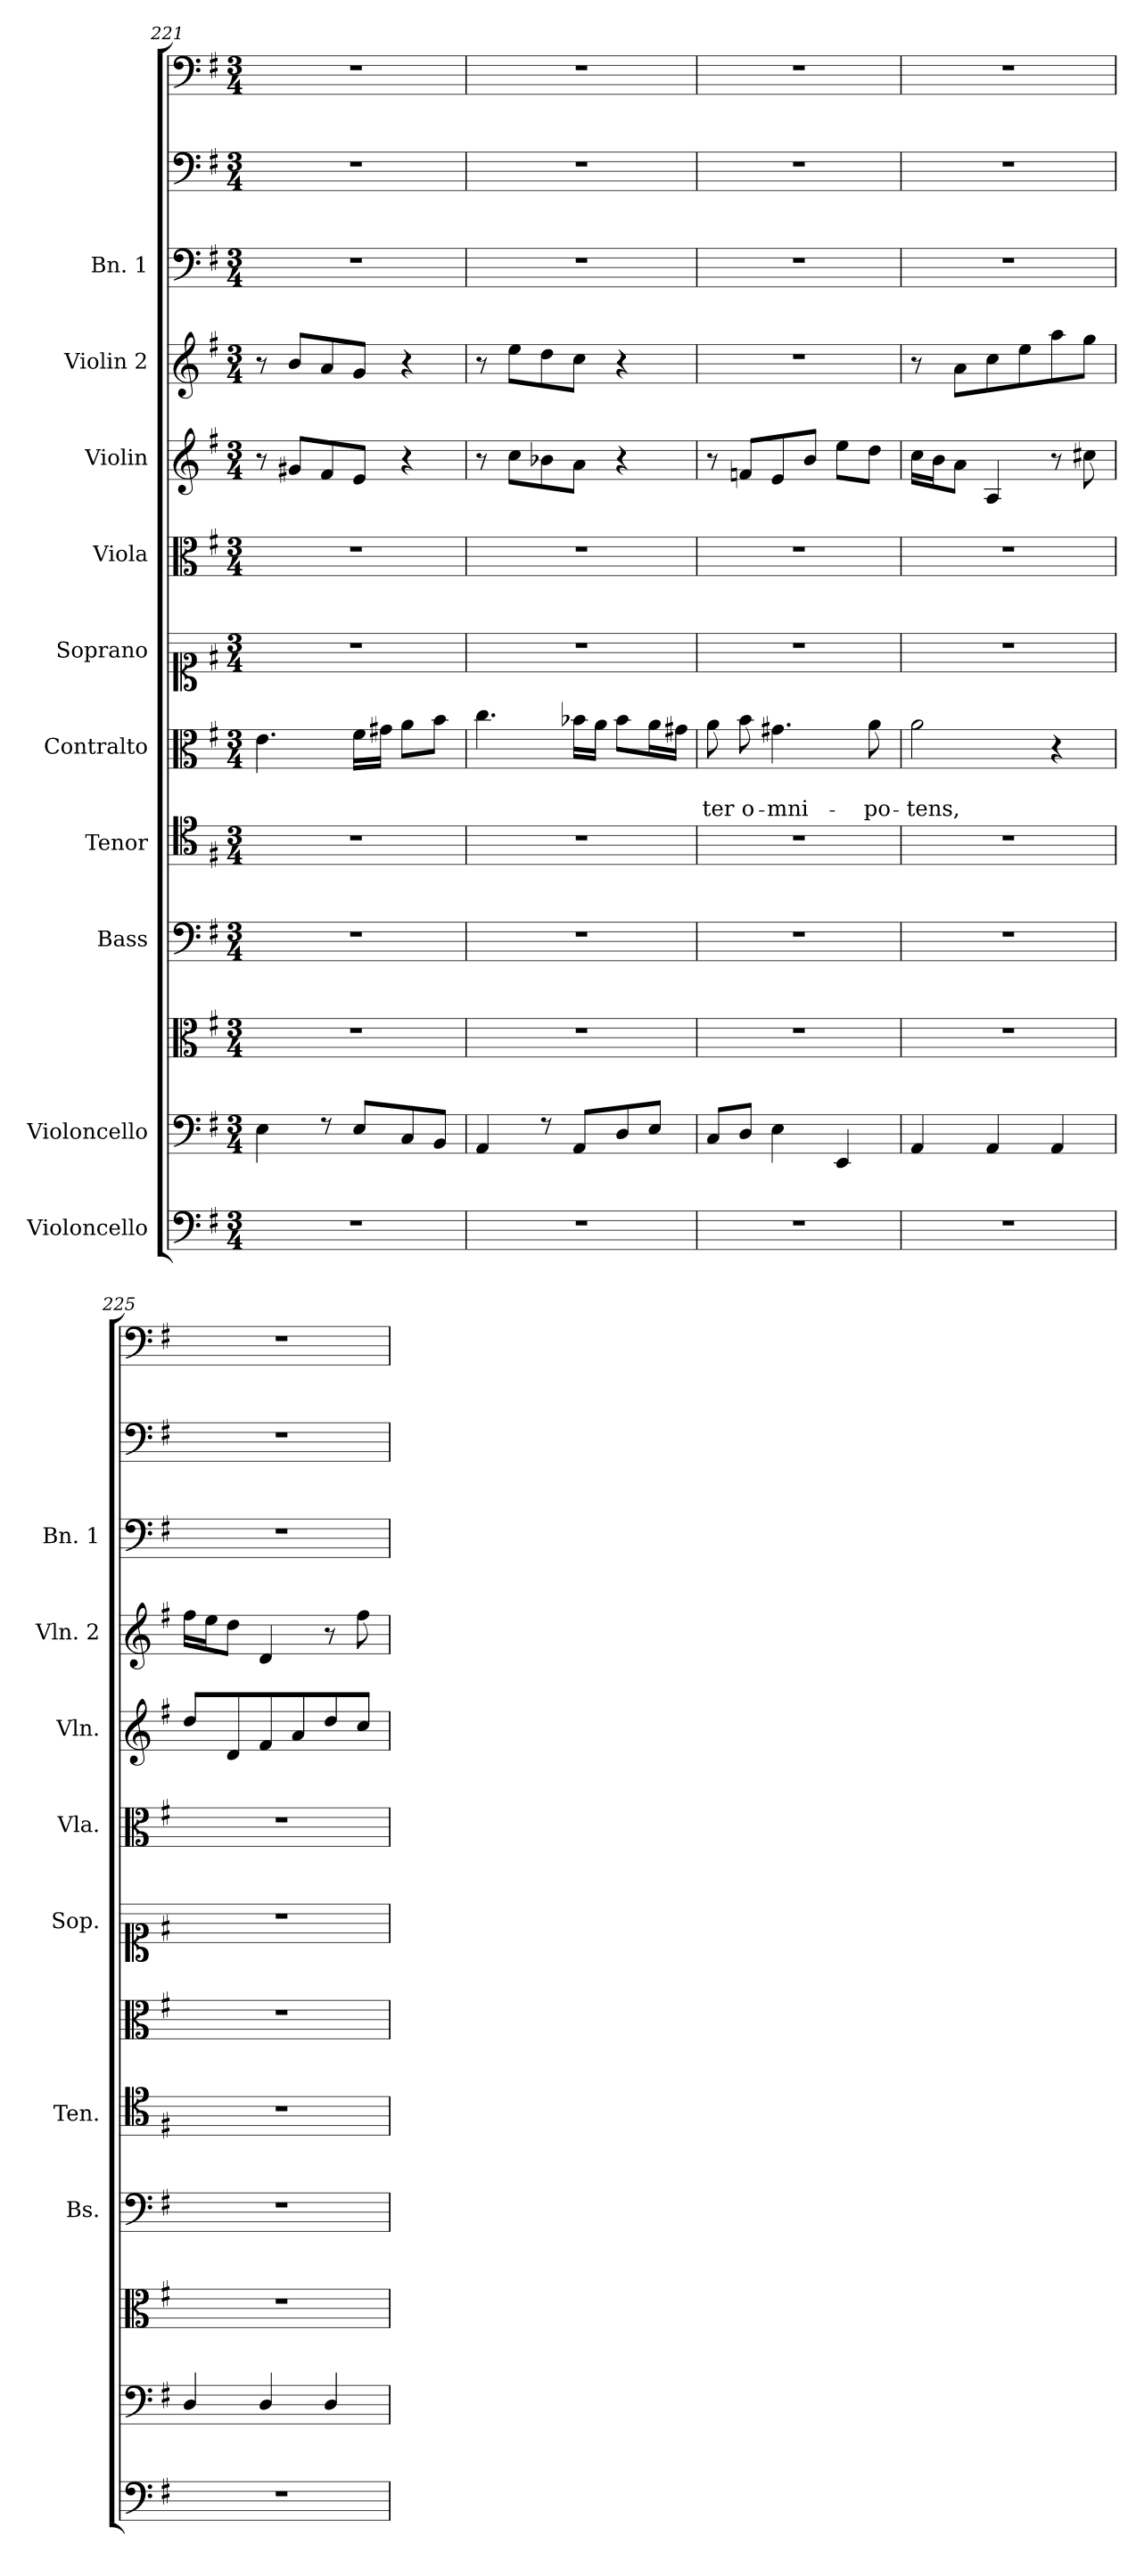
**kern	**kern	**kern	**kern	**kern	**kern	**text	**text	**kern	**kern	**kern	**kern	**kern	**kern	**kern
*part13	*part12	*part11	*part10	*part9	*part8	*part8	*part8	*part7	*part6	*part5	*part4	*part3	*part2	*part1
*staff13	*staff12	*staff11	*staff10	*staff9	*staff8	*staff8	*staff8	*staff7	*staff6	*staff5	*staff4	*staff3	*staff2	*staff1
*I"Violoncello	*I"Violoncello	*	*I"Bass	*I"Tenor	*I"Contralto	*	*	*I"Soprano	*I"Viola	*I"Violin	*I"Violin 2	*I"Bn. 1	*	*
*	*	*	*I'Bs.	*I'Ten.	*	*	*	*I'Sop.	*I'Vla.	*I'Vln.	*I'Vln. 2	*I'Bn. 1	*	*
*clefF4	*clefF4	*clefC3	*clefF4	*clefC4	*clefC3	*	*	*clefC1	*clefC3	*clefG2	*clefG2	*clefF4	*clefF4	*clefF4
*	*	*	*	*ITrd7c12	*	*	*	*	*	*	*	*	*	*
*k[f#]	*k[f#]	*k[f#]	*k[f#]	*k[f#]	*k[f#]	*	*	*k[f#]	*k[f#]	*k[f#]	*k[f#]	*k[f#]	*k[f#]	*k[f#]
*G:	*G:	*G:	*G:	*G:	*G:	*	*	*G:	*G:	*G:	*G:	*G:	*G:	*G:
*M3/4	*M3/4	*M3/4	*M3/4	*M3/4	*M3/4	*	*	*M3/4	*M3/4	*M3/4	*M3/4	*M3/4	*M3/4	*M3/4
=221	=221	=221	=221	=221	=221	=221	=221	=221	=221	=221	=221	=221	=221	=221
*	*^	*	*	*	*	*	*	*	*	*	*	*	*	*
!	!	!	!	!LO:N:vis=1	!LO:N:vis=1	!	!	!	!	!LO:N:vis=1	!	!	!LO:N:vis=1	!	!
2.r	4E\	2.ryy	2.r	2.r	2.r	4.e\	.	.	2.r	2.r	8r	8r	2.r	2.r	2.r
.	.	.	.	.	.	.	.	.	.	.	8g#X/L	8b/L	.	.	.
.	8r	.	.	.	.	.	.	.	.	.	8f#/	8a/	.	.	.
.	8E/L	.	.	.	.	16f#\LL	.	.	.	.	8e/J	8g/J	.	.	.
.	.	.	.	.	.	16g#X\JJ	.	.	.	.	.	.	.	.	.
.	8C/	.	.	.	.	8a\L	.	.	.	.	4r	4r	.	.	.
.	8BB/J	.	.	.	.	8b\J	.	.	.	.	.	.	.	.	.
=222	=222	=222	=222	=222	=222	=222	=222	=222	=222	=222	=222	=222	=222	=222	=222
!	!	!	!	!LO:N:vis=1	!LO:N:vis=1	!	!	!	!	!LO:N:vis=1	!	!	!LO:N:vis=1	!	!
2.r	4AA/	2.ryy	2.r	2.r	2.r	4.cc\	.	.	2.r	2.r	8r	8r	2.r	2.r	2.r
.	.	.	.	.	.	.	.	.	.	.	8cc\L	8ee\L	.	.	.
.	8r	.	.	.	.	.	.	.	.	.	8b-X\	8dd\	.	.	.
.	8AA/L	.	.	.	.	16b-X\LL	.	.	.	.	8a\J	8cc\J	.	.	.
.	.	.	.	.	.	16a\JJ	.	.	.	.	.	.	.	.	.
.	8D/	.	.	.	.	8b-\L	.	.	.	.	4r	4r	.	.	.
.	8E/J	.	.	.	.	16a\L	.	.	.	.	.	.	.	.	.
.	.	.	.	.	.	16g#X\JJ	.	.	.	.	.	.	.	.	.
=223	=223	=223	=223	=223	=223	=223	=223	=223	=223	=223	=223	=223	=223	=223	=223
!	!	!	!	!LO:N:vis=1	!LO:N:vis=1	!	!	!LO:LY:b	!	!LO:N:vis=1	!	!LO:N:vis=1	!LO:N:vis=1	!	!
2.r	8C/L	2.ryy	2.r	2.r	2.r	8a\	.	-ter	2.r	2.r	8r	2.r	2.r	2.r	2.r
!	!	!	!	!	!	!	!	!LO:LY:b	!	!	!	!	!	!	!
.	8D/J	.	.	.	.	8b\	.	o-	.	.	8fn/L	.	.	.	.
!	!	!	!	!	!	!	!	!LO:LY:b	!	!	!	!	!	!	!
.	4E\	.	.	.	.	4.g#X\	.	-mni-	.	.	8e/	.	.	.	.
.	.	.	.	.	.	.	.	.	.	.	8b/J	.	.	.	.
.	4EE/	.	.	.	.	.	.	.	.	.	8ee\L	.	.	.	.
!	!	!	!	!	!	!	!	!LO:LY:b	!	!	!	!	!	!	!
.	.	.	.	.	.	8a\	.	-po-	.	.	8dd\J	.	.	.	.
!!LO:PB:g=z
=224	=224	=224	=224	=224	=224	=224	=224	=224	=224	=224	=224	=224	=224	=224	=224
!	!	!	!	!LO:N:vis=1	!LO:N:vis=1	!	!	!LO:LY:b	!	!LO:N:vis=1	!	!	!LO:N:vis=1	!	!
2.r	4AA/	2.ryy	2.r	2.r	2.r	2a\	.	-tens,	2.r	2.r	16cc\LL	8r	2.r	2.r	2.r
.	.	.	.	.	.	.	.	.	.	.	16b\J	.	.	.	.
.	.	.	.	.	.	.	.	.	.	.	8a\J	8a\L	.	.	.
.	4AA/	.	.	.	.	.	.	.	.	.	4A/	8cc\	.	.	.
.	.	.	.	.	.	.	.	.	.	.	.	8ee\	.	.	.
.	4AA/	.	.	.	.	4r	.	.	.	.	8r	8aa\	.	.	.
.	.	.	.	.	.	.	.	.	.	.	8cc#X\	8gg\J	.	.	.
=225	=225	=225	=225	=225	=225	=225	=225	=225	=225	=225	=225	=225	=225	=225	=225
!	!	!	!	!LO:N:vis=1	!LO:N:vis=1	!LO:N:vis=1	!	!	!	!LO:N:vis=1	!	!	!LO:N:vis=1	!	!
2.r	4D/	2.ryy	2.r	2.r	2.r	2.r	.	.	2.r	2.r	8dd/L	16ff#\LL	2.r	2.r	2.r
.	.	.	.	.	.	.	.	.	.	.	.	16ee\J	.	.	.
.	.	.	.	.	.	.	.	.	.	.	8d/	8dd\J	.	.	.
.	4D/	.	.	.	.	.	.	.	.	.	8f#/	4d/	.	.	.
.	.	.	.	.	.	.	.	.	.	.	8a/	.	.	.	.
.	4D/	.	.	.	.	.	.	.	.	.	8dd/	8r	.	.	.
.	.	.	.	.	.	.	.	.	.	.	8cc/J	8ff#\	.	.	.
*	*v	*v	*	*	*	*	*	*	*	*	*	*	*	*	*
=	=	=	=	=	=	=	=	=	=	=	=	=	=	=
*-	*-	*-	*-	*-	*-	*-	*-	*-	*-	*-	*-	*-	*-	*-
